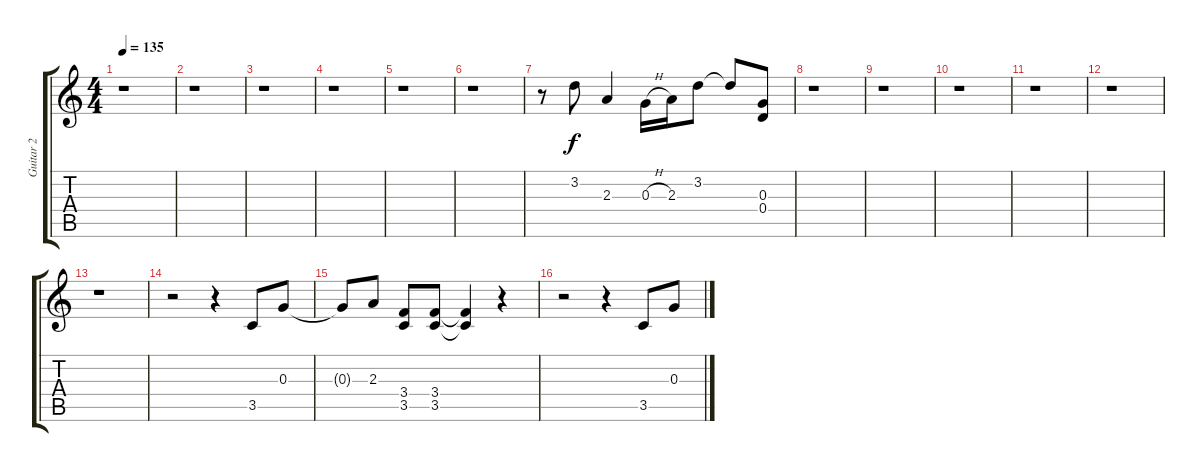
\track ("Guitar 2" "Guitar 2") {instrument distortionguitar}
\staff {score tabs}
\tuning (E4 B3 G3 D3 A2 E2) {hide}
\ts (4 4)
\tempo 135
\clef g2
\ks c
r.1{dy f} |
r.1 |
r.1 |
r.1 |
r.1 |
r.1 |
r.8 3.2.8 2.3.4 0.3{h}.16 2.3.16 3.2.8 3.2{t}.8 (0.3 0.4).8 |
r.1 |
r.1 |
r.1 |
r.1 |
r.1 |
r.1 |
r.2 r.4 3.5.8 0.3.8 |
0.3{t}.8 2.3.8 (3.4 3.5).8 (3.4 3.5).8 (3.4{t} 3.5{t}).4 r.4 |
r.2 r.4 3.5.8 0.3.8
